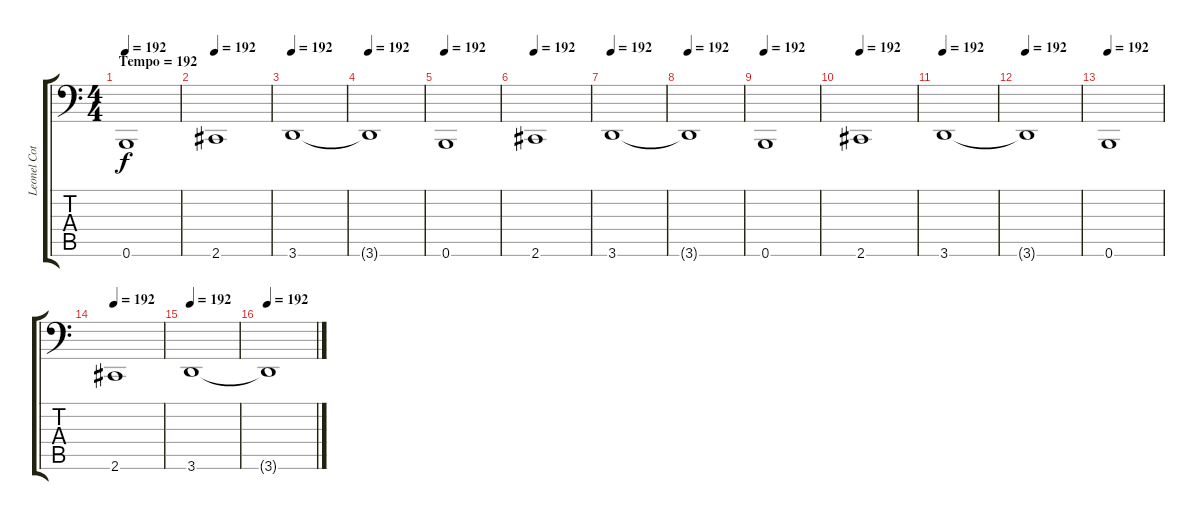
\track ("Leonel Cota" "Leonel Cot") {instrument electricbasspick}
\staff {score tabs}
\tuning (C3 G2 D2 A1 E1 B0) {hide}
\ts (4 4)
\section ("" "Tempo = 192")
\tempo 192
\clef f4
\ks c
0.6.1{dy f} |
\tempo 192
2.6.1 |
\tempo 192
3.6.1 |
\tempo 192
3.6{t}.1 |
\tempo 192
0.6.1 |
\tempo 192
2.6.1 |
\tempo 192
3.6.1 |
\tempo 192
3.6{t}.1 |
\tempo 192
0.6.1 |
\tempo 192
2.6.1 |
\tempo 192
3.6.1 |
\tempo 192
3.6{t}.1 |
\tempo 192
0.6.1 |
\tempo 192
2.6.1 |
\tempo 192
3.6.1 |
\tempo 192
3.6{t}.1
